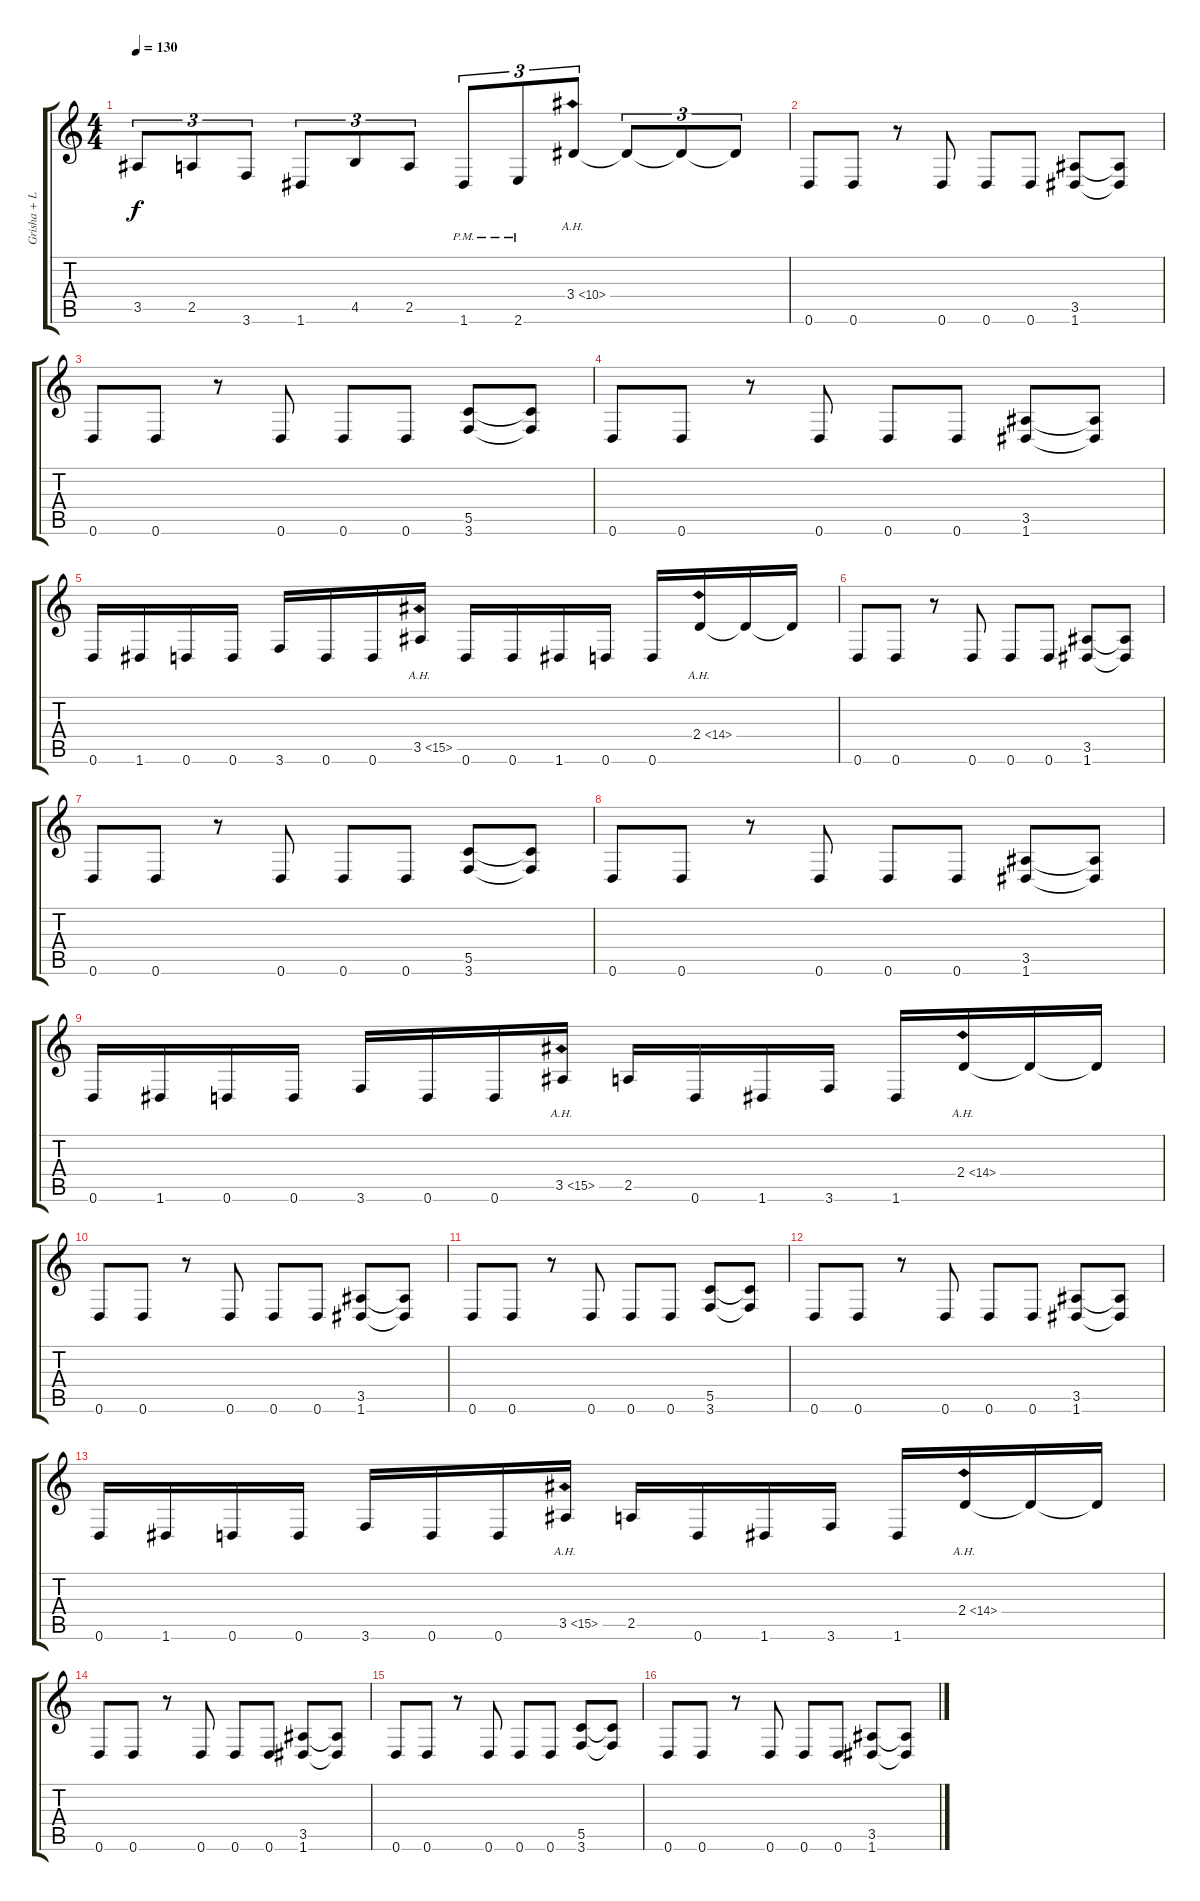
\track ("Grisha + Lyric" "Grisha + L") {instrument distortionguitar}
\staff {score tabs}
\tuning (D4 A3 F3 C3 G2 D2) {hide}
\ts (4 4)
\tempo 130
\clef g2
\ks c
3.5.8{tu (3 2) dy f} 2.5.8{tu (3 2)} 3.6.8{tu (3 2)} 1.6.8{tu (3 2)} 4.5.8{tu (3 2)} 2.5.8{tu (3 2)} 1.6{pm}.8{tu (3 2)} 2.6{pm}.8{tu (3 2)} 3.4{ah 7}.8{tu (3 2)} 3.4{t}.8{tu (3 2)} 3.4{t}.8{tu (3 2)} 3.4{t}.8{tu (3 2)} |
0.6.8 0.6.8 r.8 0.6.8 0.6.8 0.6.8 (3.5 1.6).8 (3.5{t} 1.6{t}).8 |
0.6.8 0.6.8 r.8 0.6.8 0.6.8 0.6.8 (5.5 3.6).8 (5.5{t} 3.6{t}).8 |
0.6.8 0.6.8 r.8 0.6.8 0.6.8 0.6.8 (3.5 1.6).8 (3.5{t} 1.6{t}).8 |
0.6.16 1.6.16 0.6.16 0.6.16 3.6.16 0.6.16 0.6.16 3.5{ah 12}.16 0.6.16 0.6.16 1.6.16 0.6.16 0.6.16 2.4{ah 12}.16 2.4{t}.16 2.4{t}.16 |
0.6.8 0.6.8 r.8 0.6.8 0.6.8 0.6.8 (3.5 1.6).8 (3.5{t} 1.6{t}).8 |
0.6.8 0.6.8 r.8 0.6.8 0.6.8 0.6.8 (5.5 3.6).8 (5.5{t} 3.6{t}).8 |
0.6.8 0.6.8 r.8 0.6.8 0.6.8 0.6.8 (3.5 1.6).8 (3.5{t} 1.6{t}).8 |
0.6.16 1.6.16 0.6.16 0.6.16 3.6.16 0.6.16 0.6.16 3.5{ah 12}.16 2.5.16 0.6.16 1.6.16 3.6.16 1.6.16 2.4{ah 12}.16 2.4{t}.16 2.4{t}.16 |
0.6.8 0.6.8 r.8 0.6.8 0.6.8 0.6.8 (3.5 1.6).8 (3.5{t} 1.6{t}).8 |
0.6.8 0.6.8 r.8 0.6.8 0.6.8 0.6.8 (5.5 3.6).8 (5.5{t} 3.6{t}).8 |
0.6.8 0.6.8 r.8 0.6.8 0.6.8 0.6.8 (3.5 1.6).8 (3.5{t} 1.6{t}).8 |
0.6.16 1.6.16 0.6.16 0.6.16 3.6.16 0.6.16 0.6.16 3.5{ah 12}.16 2.5.16 0.6.16 1.6.16 3.6.16 1.6.16 2.4{ah 12}.16 2.4{t}.16 2.4{t}.16 |
0.6.8 0.6.8 r.8 0.6.8 0.6.8 0.6.8 (3.5 1.6).8 (3.5{t} 1.6{t}).8 |
0.6.8 0.6.8 r.8 0.6.8 0.6.8 0.6.8 (5.5 3.6).8 (5.5{t} 3.6{t}).8 |
0.6.8 0.6.8 r.8 0.6.8 0.6.8 0.6.8 (3.5 1.6).8 (3.5{t} 1.6{t}).8
